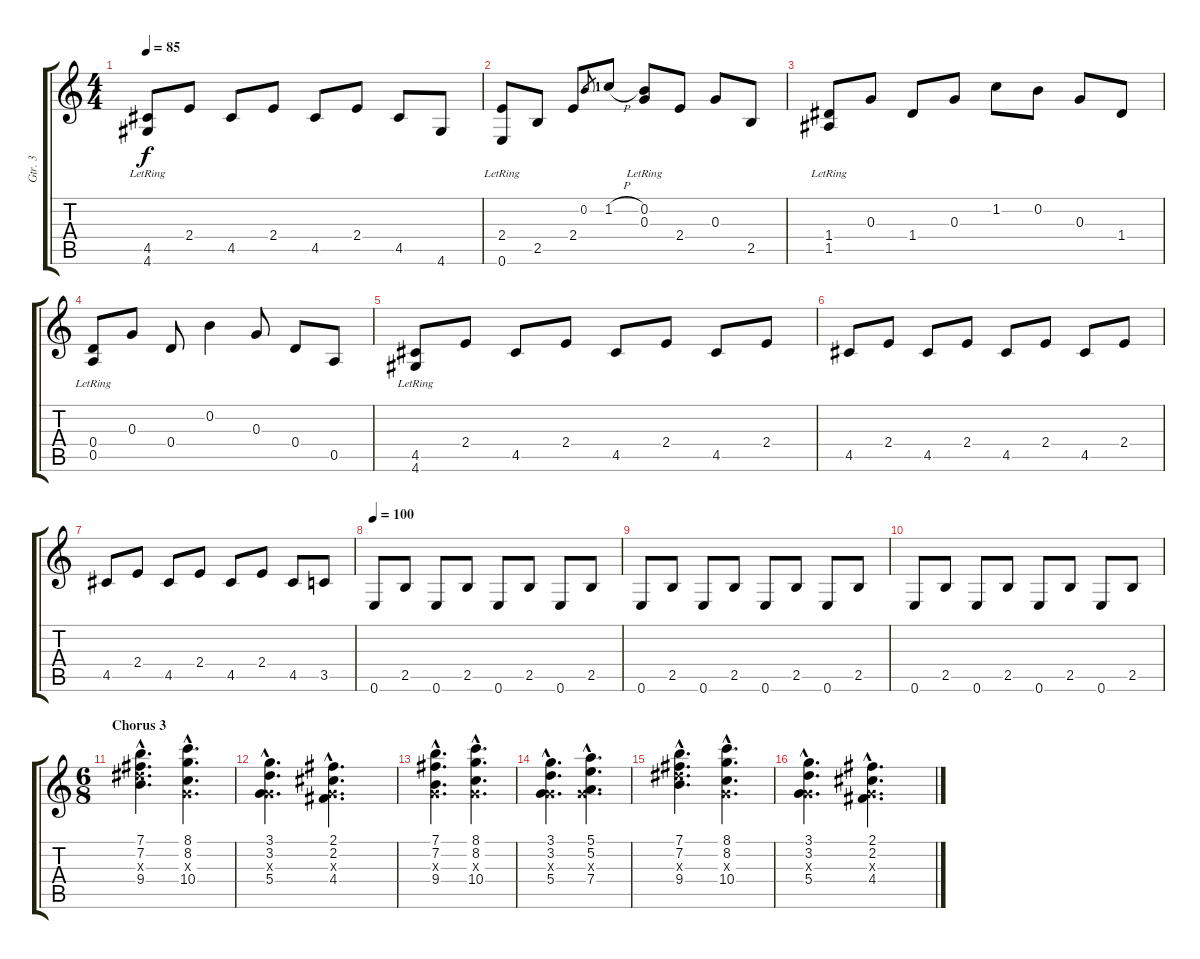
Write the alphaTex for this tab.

\track ("Gtr. 3" "Gtr. 3") {instrument electricguitarjazz}
\staff {score tabs}
\tuning (E4 B3 G3 D3 A2 E2) {hide}
\ts (4 4)
\tempo 85
\clef g2
\ks c
(4.5 4.6{lr}).8{dy f} 2.4.8 4.5.8 2.4.8 4.5.8 2.4.8 4.5.8 4.6.8 |
(2.4 0.6{lr}).8 2.5.8 2.4.8 0.2.8{gr} 1.2{h lf 2}.8 (0.2{lr} 0.3).8 2.4.8 0.3.8 2.5.8 |
(1.4 1.5{lr}).8 0.3.8 1.4.8 0.3.8 1.2.8 0.2.8 0.3.8 1.4.8 |
(0.4 0.5{lr}).8 0.3.8 0.4.8 0.2.4 0.3.8 0.4.8 0.5.8 |
(4.5 4.6{lr}).8 2.4.8 4.5.8 2.4.8 4.5.8 2.4.8 4.5.8 2.4.8 |
4.5.8 2.4.8 4.5.8 2.4.8 4.5.8 2.4.8 4.5.8 2.4.8 |
4.5.8 2.4.8 4.5.8 2.4.8 4.5.8 2.4.8 4.5.8 3.5.8 |
\tempo 100
0.6.8 2.5.8 0.6.8 2.5.8 0.6.8 2.5.8 0.6.8 2.5.8 |
0.6.8 2.5.8 0.6.8 2.5.8 0.6.8 2.5.8 0.6.8 2.5.8 |
0.6.8 2.5.8 0.6.8 2.5.8 0.6.8 2.5.8 0.6.8 2.5.8 |
\ts (6 8)
\section ("" "Chorus 3")
(7.1{hac} 7.2{hac} 8.3{hac x} 9.4{hac}).4{d volume 10 instrument electricguitarjazz} (8.1{hac} 8.2{hac} 0.3{hac x} 10.4{hac}).4{d} |
(3.1{hac} 3.2{hac} 0.3{hac x} 5.4{hac}).4{d} (2.1{hac} 2.2{hac} 0.3{hac x} 4.4{hac}).4{d} |
(7.1{hac} 7.2{hac} 0.3{hac x} 9.4{hac}).4{d} (8.1{hac} 8.2{hac} 0.3{hac x} 10.4{hac}).4{d} |
(3.1{hac} 3.2{hac} 0.3{hac x} 5.4{hac}).4{d} (5.1{hac} 5.2{hac} 0.3{hac x} 7.4{hac}).4{d} |
(7.1{hac} 7.2{hac} 8.3{hac x} 9.4{hac}).4{d} (8.1{hac} 8.2{hac} 0.3{hac x} 10.4{hac}).4{d} |
(3.1{hac} 3.2{hac} 0.3{hac x} 5.4{hac}).4{d} (2.1{hac} 2.2{hac} 0.3{hac x} 4.4{hac}).4{d}
